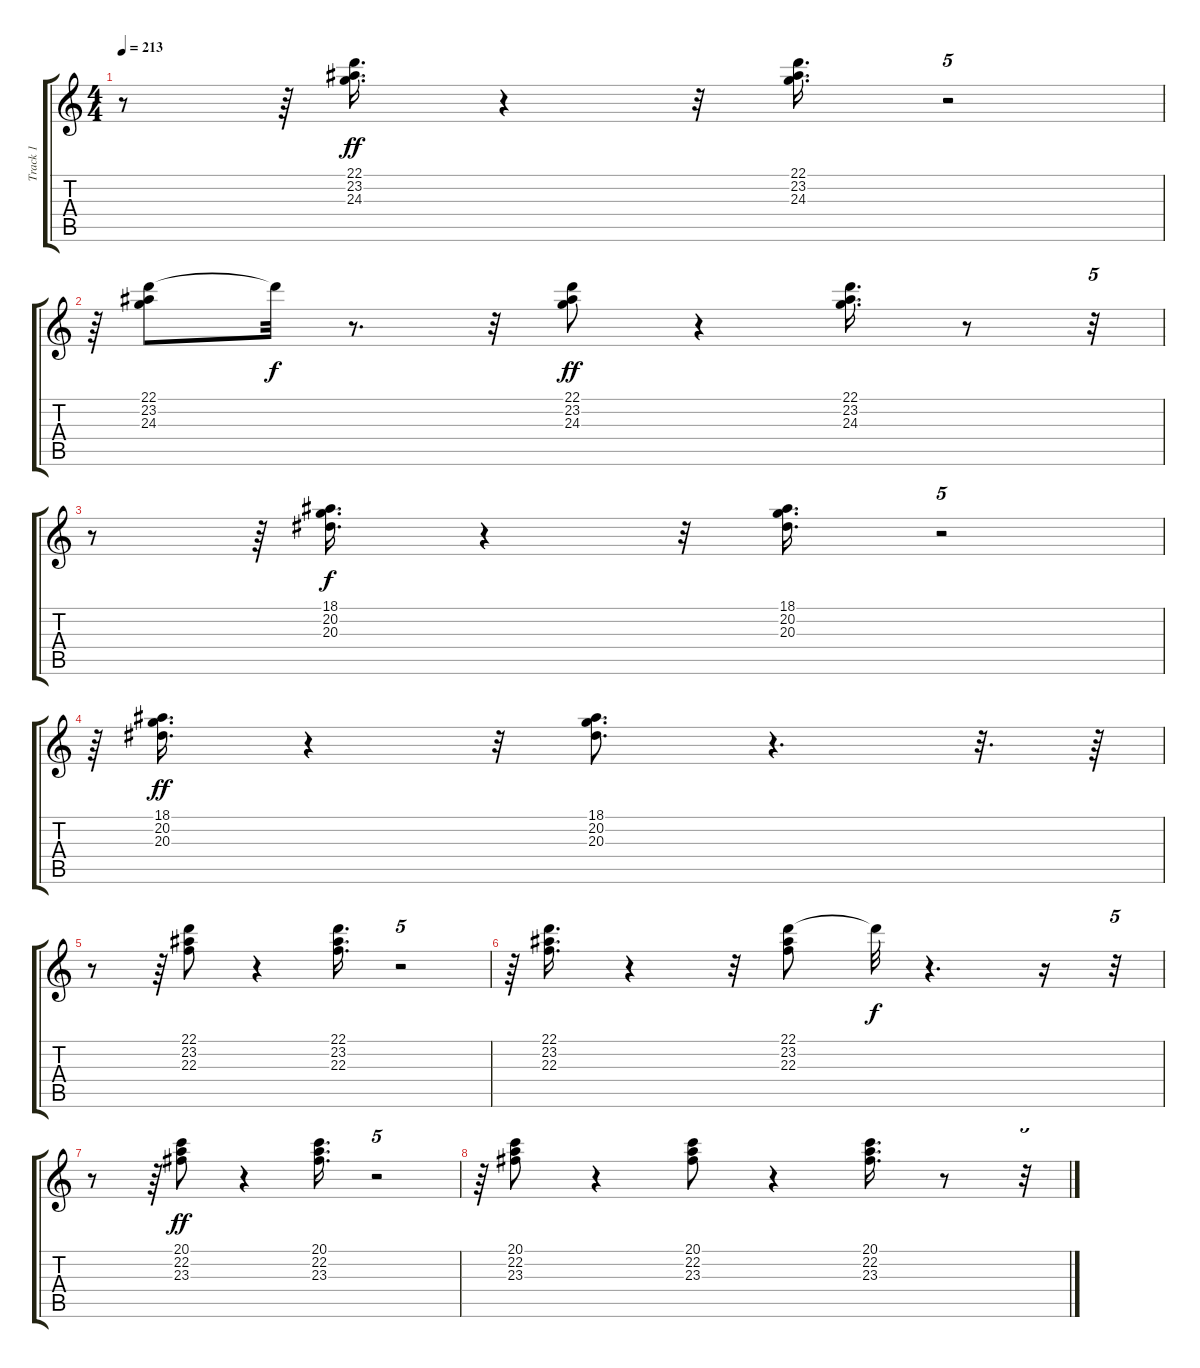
\track ("Track 1" "Track 1") {instrument brightacousticpiano}
\staff {score tabs}
\tuning (E4 B3 G3 D3 A2 E2) {hide}
\ts (4 4)
\tempo 213
\clef g2
\ks c
r.8{dy ff} r.64 (22.1 23.2 24.3).16{d} r.4 r.32 (22.1 23.2 24.3).16{d} r.2{tu (5 4)} |
r.64 (22.1 23.2 24.3).8 22.1{t}.32{dy f} r.8{d} r.32 (22.1 23.2 24.3).8{dy ff} r.4 (22.1 23.2 24.3).16{d} r.8 r.32{tu (5 4)} |
r.8 r.64 (18.1 20.2 20.3).16{d dy f} r.4 r.32 (18.1 20.2 20.3).16{d} r.2{tu (5 4)} |
r.64 (18.1 20.2 20.3).16{d dy ff} r.4 r.32 (18.1 20.2 20.3).8{d} r.4{d} r.32{d} r.64 |
r.8 r.64 (22.1 23.2 22.3).8 r.4 (22.1 23.2 22.3).16{d} r.2{tu (5 4)} |
r.64 (22.1 23.2 22.3).16{d} r.4 r.32 (22.1 23.2 22.3).8 22.1{t}.32{dy f} r.4{d} r.16 r.32{tu (5 4)} |
r.8 r.64 (20.1 22.2 23.3).8{dy ff} r.4 (20.1 22.2 23.3).16{d} r.2{tu (5 4)} |
r.64 (20.1 22.2 23.3).8 r.4 (20.1 22.2 23.3).8 r.4 (20.1 22.2 23.3).16{d} r.8 r.32{tu (5 4)}
